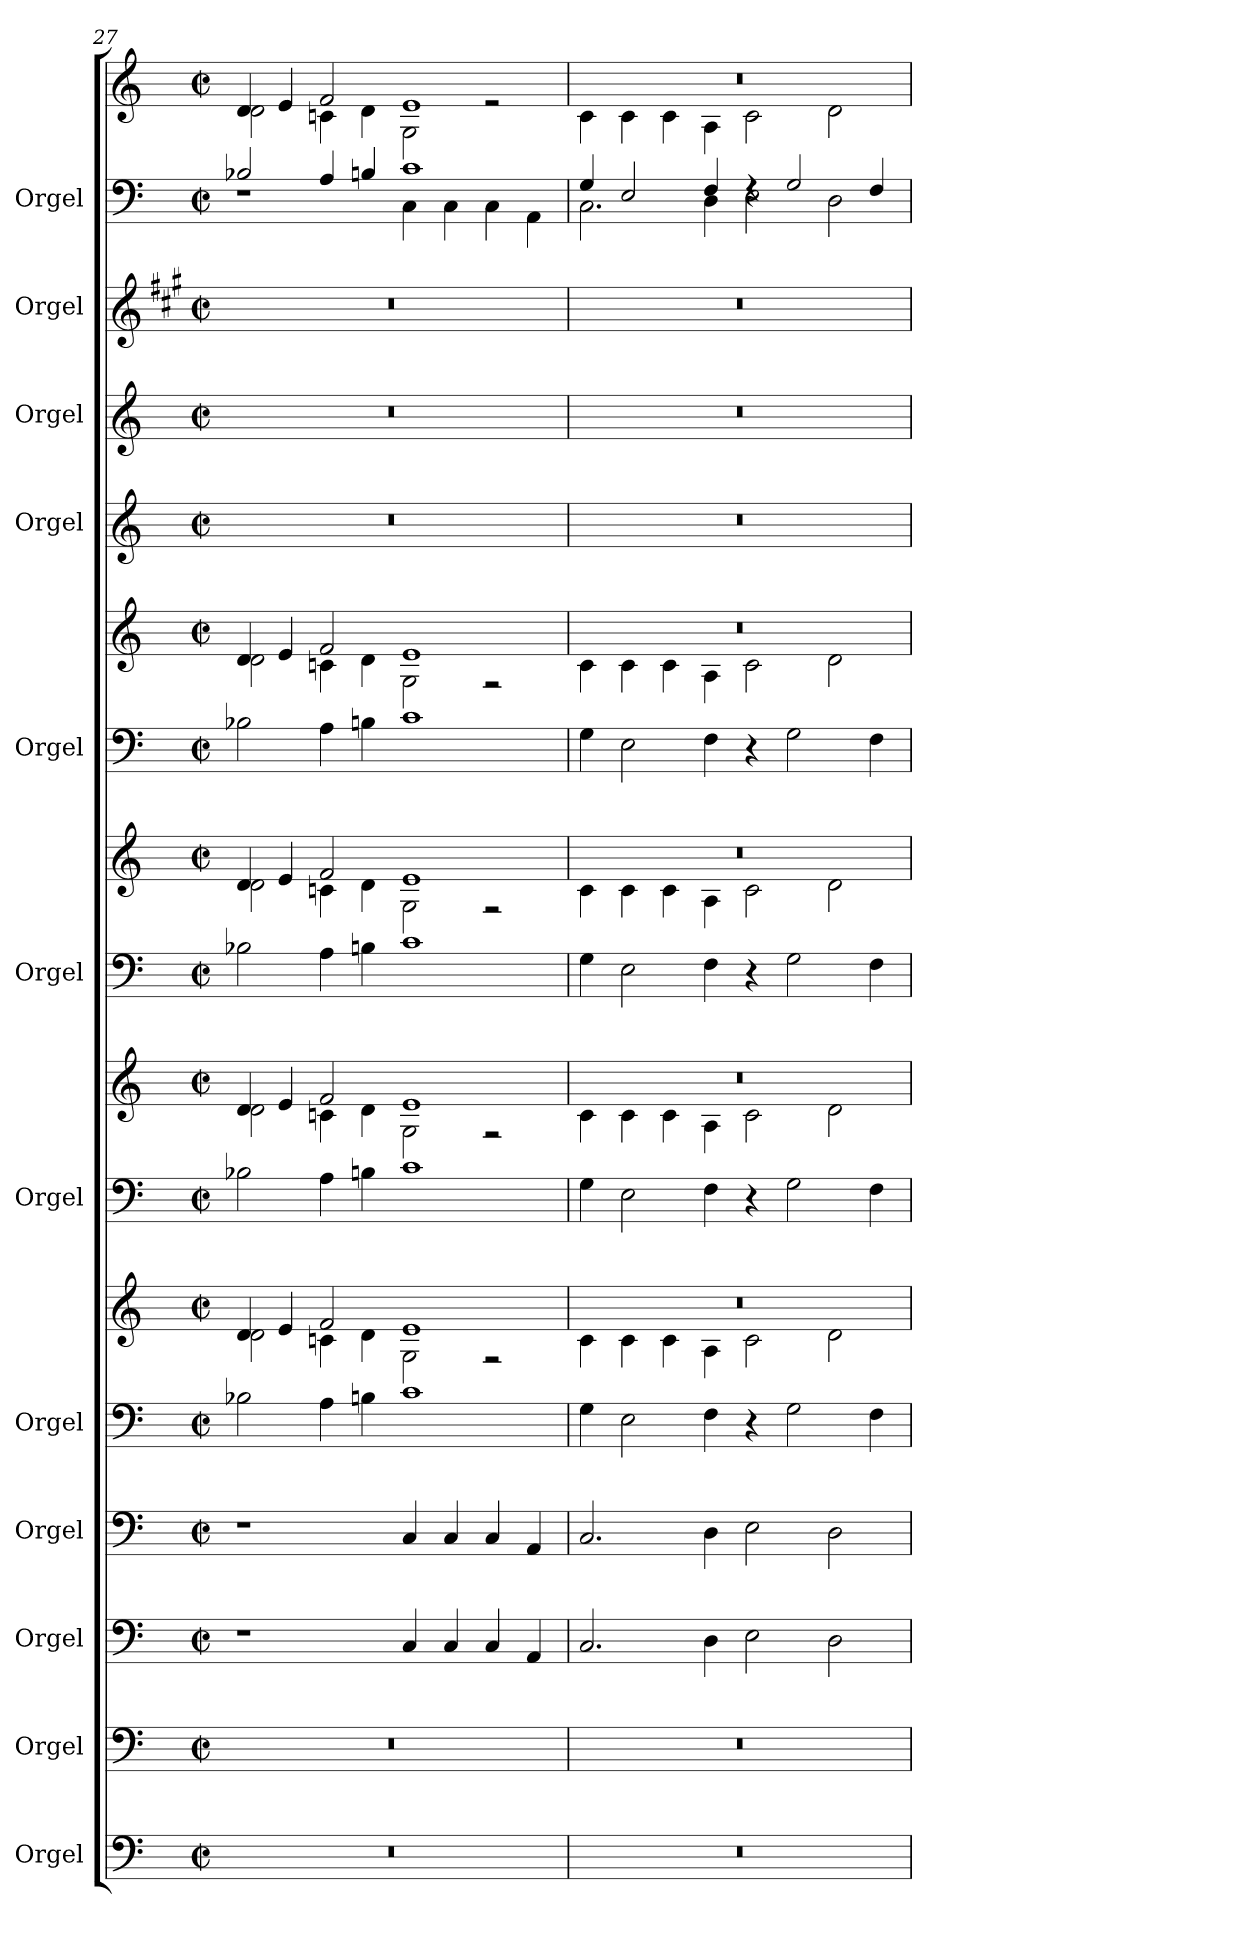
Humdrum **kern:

**kern	**kern	**kern	**kern	**kern	**kern	**kern	**kern	**kern	**kern	**kern	**kern	**kern	**kern	**kern	**kern	**kern
*part12	*part11	*part10	*part9	*part8	*part8	*part7	*part7	*part6	*part6	*part5	*part5	*part4	*part3	*part2	*part1	*part1
*staff17	*staff16	*staff15	*staff14	*staff13	*staff12	*staff11	*staff10	*staff9	*staff8	*staff7	*staff6	*staff5	*staff4	*staff3	*staff2	*staff1
*I"Orgel	*I"Orgel	*I"Orgel	*I"Orgel	*I"Orgel	*	*I"Orgel	*	*I"Orgel	*	*I"Orgel	*	*I"Orgel	*I"Orgel	*I"Orgel	*I"Orgel	*
*I'Org.	*I'Org.	*I'Org.	*I'Org.	*I'Org.	*	*I'Org.	*	*I'Org.	*	*I'Org.	*	*I'Org.	*I'Org.	*I'Org.	*	*
*clefF4	*clefF4	*clefF4	*clefF4	*clefF4	*clefG2	*clefF4	*clefG2	*clefF4	*clefG2	*clefF4	*clefG2	*clefG2	*clefG2	*clefG2	*clefF4	*clefG2
*	*	*	*	*	*	*	*	*	*	*	*	*	*	*ITrd5c9	*	*
*k[]	*k[]	*k[]	*k[]	*k[]	*k[]	*k[]	*k[]	*k[]	*k[]	*k[]	*k[]	*k[]	*k[]	*k[]	*k[]	*k[]
*M4/2	*M4/2	*M4/2	*M4/2	*M4/2	*M4/2	*M4/2	*M4/2	*M4/2	*M4/2	*M4/2	*M4/2	*M4/2	*M4/2	*M4/2	*M4/2	*M4/2
*met(c|)	*met(c|)	*met(c|)	*met(c|)	*met(c|)	*met(c|)	*met(c|)	*met(c|)	*met(c|)	*met(c|)	*met(c|)	*met(c|)	*met(c|)	*met(c|)	*met(c|)	*met(c|)	*met(c|)
=27	=27	=27	=27	=27	=27	=27	=27	=27	=27	=27	=27	=27	=27	=27	=27	=27
*	*	*	*	*	*^	*	*^	*	*^	*	*^	*	*	*	*^	*^
0r	0r	1r	1r	2B-X\	4d/	2d\	2B-X\	4d/	2d\	2B-X\	4d/	2d\	2B-X\	4d/	2d\	0r	0r	0r	2B-X/	1rF	4d/	2d\
.	.	.	.	.	4e/	.	.	4e/	.	.	4e/	.	.	4e/	.	.	.	.	.	.	4e/	.
.	.	.	.	4A\	2f/	4cn\	4A\	2f/	4cn\	4A\	2f/	4cn\	4A\	2f/	4cn\	.	.	.	4A/	.	2f/	4cn\
.	.	.	.	4Bn\	.	4d\	4Bn\	.	4d\	4Bn\	.	4d\	4Bn\	.	4d\	.	.	.	4Bn/	.	.	4d\
.	.	4C/	4C/	1c	1e	2G\	1c	1e	2G\	1c	1e	2G\	1c	1e	2G\	.	.	.	1c	4C\	1e	2G\
.	.	4C/	4C/	.	.	.	.	.	.	.	.	.	.	.	.	.	.	.	.	4C\	.	.
.	.	4C/	4C/	.	.	2r	.	.	2r	.	.	2r	.	.	2r	.	.	.	.	4C\	.	2re
.	.	4AA/	4AA/	.	.	.	.	.	.	.	.	.	.	.	.	.	.	.	.	4AA\	.	.
=28	=28	=28	=28	=28	=28	=28	=28	=28	=28	=28	=28	=28	=28	=28	=28	=28	=28	=28	=28	=28	=28	=28
0r	0r	2.C/	2.C/	4G\	0r	4c\	4G\	0r	4c\	4G\	0r	4c\	4G\	0r	4c\	0r	0r	0r	4G/	2.C\	0r	4c\
.	.	.	.	2E\	.	4c\	2E\	.	4c\	2E\	.	4c\	2E\	.	4c\	.	.	.	2E/	.	.	4c\
.	.	.	.	.	.	4c\	.	.	4c\	.	.	4c\	.	.	4c\	.	.	.	.	.	.	4c\
.	.	4D\	4D\	4F\	.	4A\	4F\	.	4A\	4F\	.	4A\	4F\	.	4A\	.	.	.	4F/	4D\	.	4A\
.	.	2E\	2E\	4r	.	2c\	4r	.	2c\	4r	.	2c\	4r	.	2c\	.	.	.	4rF	2E\	.	2c\
.	.	.	.	2G\	.	.	2G\	.	.	2G\	.	.	2G\	.	.	.	.	.	2G/	.	.	.
.	.	2D\	2D\	.	.	2d\	.	.	2d\	.	.	2d\	.	.	2d\	.	.	.	.	2D\	.	2d\
.	.	.	.	4F\	.	.	4F\	.	.	4F\	.	.	4F\	.	.	.	.	.	4F/	.	.	.
*	*	*	*	*	*	*	*	*	*	*	*	*	*	*	*	*	*	*	*v	*v	*	*
*	*	*	*	*	*v	*v	*	*v	*v	*	*v	*v	*	*v	*v	*	*	*	*	*v	*v
=	=	=	=	=	=	=	=	=	=	=	=	=	=	=	=	=
*-	*-	*-	*-	*-	*-	*-	*-	*-	*-	*-	*-	*-	*-	*-	*-	*-
